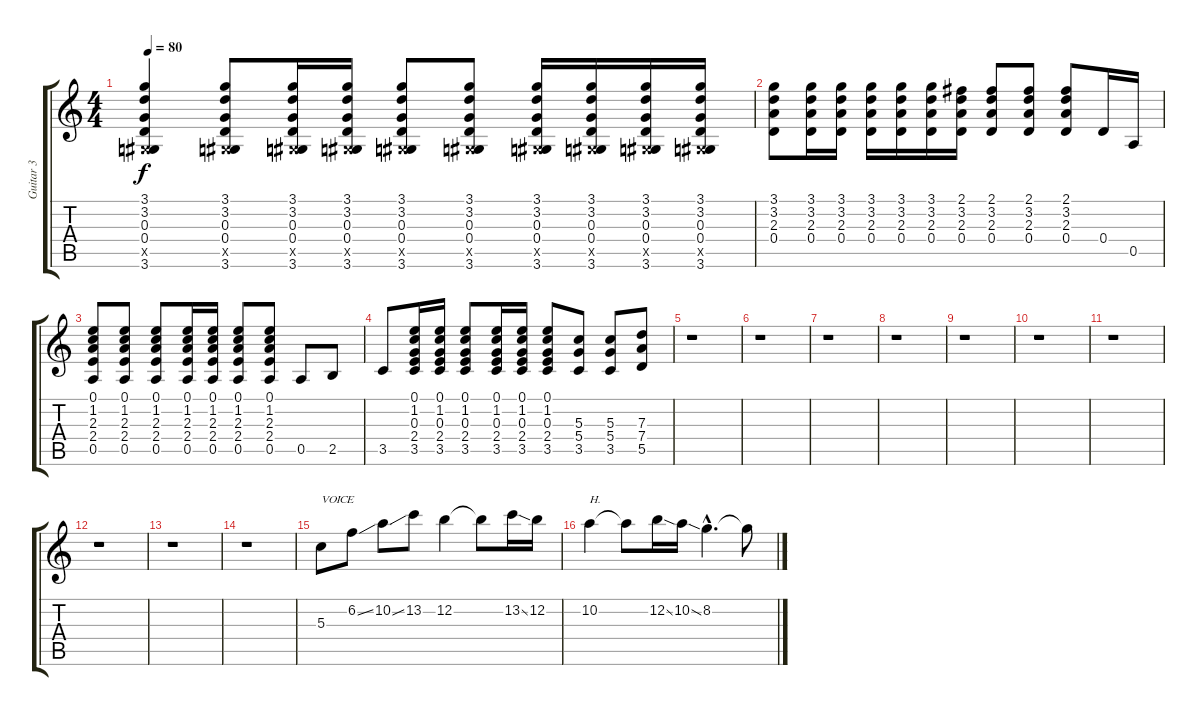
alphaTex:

\track ("Guitar 3" "Guitar 3") {instrument distortionguitar}
\staff {score tabs}
\tuning (E4 B3 G3 D3 A2 E2) {hide}
\ts (4 4)
\tempo 80
\clef g2
\ks c
(3.1 3.2 0.3 0.4 -1.5{x} 3.6).4{dy f} (3.1 3.2 0.3 0.4 -1.5{x} 3.6).8 (3.1 3.2 0.3 0.4 -1.5{x} 3.6).16 (3.1 3.2 0.3 0.4 -1.5{x} 3.6).16 (3.1 3.2 0.3 0.4 -1.5{x} 3.6).8 (3.1 3.2 0.3 0.4 -1.5{x} 3.6).8 (3.1 3.2 0.3 0.4 -1.5{x} 3.6).16 (3.1 3.2 0.3 0.4 -1.5{x} 3.6).16 (3.1 3.2 0.3 0.4 -1.5{x} 3.6).16 (3.1 3.2 0.3 0.4 -1.5{x} 3.6).16 |
(3.1 3.2 2.3 0.4).8 (3.1 3.2 2.3 0.4).16 (3.1 3.2 2.3 0.4).16 (3.1 3.2 2.3 0.4).16 (3.1 3.2 2.3 0.4).16 (3.1 3.2 2.3 0.4).16 (2.1 3.2 2.3 0.4).16 (2.1 3.2 2.3 0.4).8 (2.1 3.2 2.3 0.4).8 (2.1 3.2 2.3 0.4).8 0.4.16 0.5.16 |
(0.1 1.2 2.3 2.4 0.5).8 (0.1 1.2 2.3 2.4 0.5).8 (0.1 1.2 2.3 2.4 0.5).8 (0.1 1.2 2.3 2.4 0.5).16 (0.1 1.2 2.3 2.4 0.5).16 (0.1 1.2 2.3 2.4 0.5).8 (0.1 1.2 2.3 2.4 0.5).8 0.5.8 2.5.8 |
3.5.8 (0.1 1.2 0.3 2.4 3.5).16 (0.1 1.2 0.3 2.4 3.5).16 (0.1 1.2 0.3 2.4 3.5).8 (0.1 1.2 0.3 2.4 3.5).16 (0.1 1.2 0.3 2.4 3.5).16 (0.1 1.2 0.3 2.4 3.5).8 (5.3 5.4 3.5).8 (5.3 5.4 3.5).8 (7.3 7.4 5.5).8 |
r.1 |
r.1 |
r.1 |
r.1 |
r.1 |
r.1 |
r.1 |
r.1 |
r.1 |
r.1 |
5.3.8{txt "VOICE"} 6.2{ss}.8 10.2{ss}.8 13.2.8 12.2.4 12.2{t}.8 13.2{ss}.16 12.2.16 |
10.2.4{txt "H."} 10.2{t}.8 12.2{ss}.16 10.2{ss}.16 8.2{hac}.4{d} 8.2{t}.8
